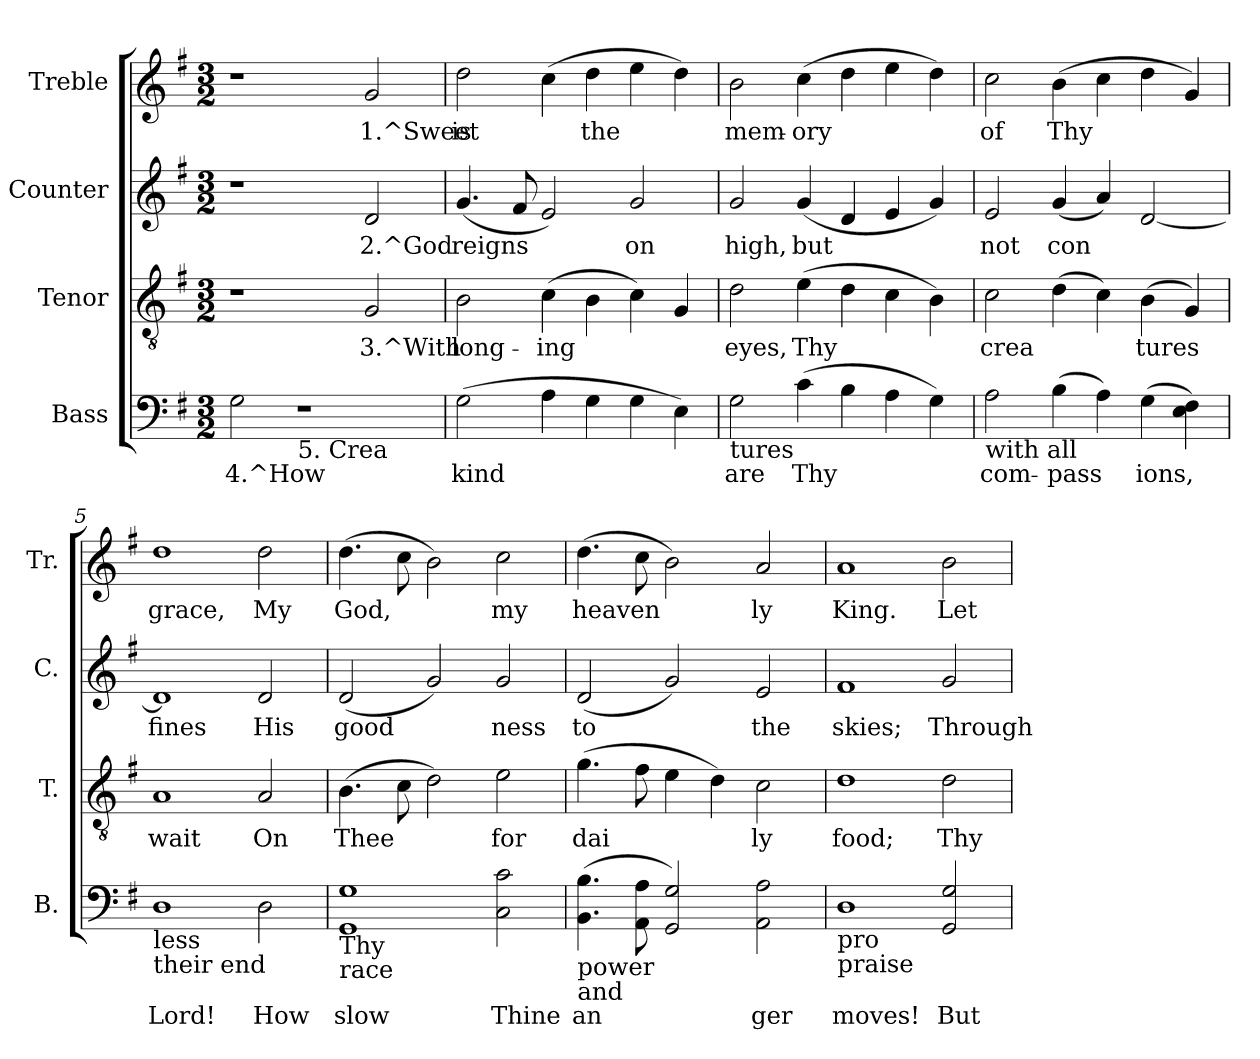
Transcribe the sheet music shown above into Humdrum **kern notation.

**kern	**text	**kern	**text	**kern	**text	**kern	**text
*part4	*part4	*part3	*part3	*part2	*part2	*part1	*part1
*staff4	*staff4	*staff3	*staff3	*staff2	*staff2	*staff1	*staff1
*I"Bass	*	*I"Tenor	*	*I"Counter	*	*I"Treble	*
*I'B.	*	*I'T.	*	*I'C.	*	*I'Tr.	*
!!LO:PB:g=z
*stria5	*	*stria5	*	*stria5	*	*stria5	*
*clefF4	*	*clefGv2	*	*clefG2	*	*clefG2	*
*k[f#]	*	*k[f#]	*	*k[f#]	*	*k[f#]	*
*G:	*	*G:	*	*G:	*	*G:	*
*M3/2	*	*M3/2	*	*M3/2	*	*M3/2	*
=1	=1	=1	=1	=1	=1	=1	=1
!	!LO:LY:b:rj	!	!	!	!	!	!
2G\	4.^How	1r	.	1r	.	1r	.
!LO:TX:b:t=5. Crea	!	!	!	!	!	!	!
1r	.	.	.	.	.	.	.
!	!	!	!LO:LY:b:rj	!	!LO:LY:b:rj	!	!LO:LY:b:rj
.	.	2G/	3.^With	2d/	2.^God	2g/	1.^Sweet
=2	=2	=2	=2	=2	=2	=2	=2
!	!LO:LY:b:rj	!	!LO:LY:b:rj	!	!LO:LY:b:rj	!	!LO:LY:b:rj
(>2G\	kind	2B\	long-	(<4.g/	reigns	2dd\	is
!	!	!	!	!	!LO:LY:b:rj	!	!
.	.	.	.	8f#/	.	.	.
!	!LO:LY:b:rj	!	!LO:LY:b:rj	!	!LO:LY:b:rj	!	!LO:LY:b:rj
4A\	.	(>4c\	-ing	2e/)	.	(>4cc\	.
!	!LO:LY:b:rj	!	!LO:LY:b:rj	!	!	!	!LO:LY:b:rj
4G\	.	4B\	.	.	.	4dd\	the
!	!LO:LY:b:rj	!	!LO:LY:b:rj	!	!LO:LY:b:rj	!	!LO:LY:b:rj
4G\	.	4c\)	.	2g/	on	4ee\	.
!	!LO:LY:b:rj	!	!LO:LY:b:rj	!	!	!	!LO:LY:b:rj
4E\)	.	4G/	.	.	.	4dd\)	.
=3	=3	=3	=3	=3	=3	=3	=3
!LO:TX:b:t=tures	!	!	!	!	!	!	!
!	!LO:LY:b:rj	!	!LO:LY:b:rj	!	!LO:LY:b:rj	!	!LO:LY:b:rj
2G\	are	2d\	eyes,	2g/	high,	2b\	mem-
!	!LO:LY:b:rj	!	!LO:LY:b:rj	!	!LO:LY:b:rj	!	!LO:LY:b:rj
(>4c\	Thy	(>4e\	Thy	(<4g/	but	(>4cc\	-ory
!	!LO:LY:b:rj	!	!LO:LY:b:rj	!	!LO:LY:b:rj	!	!LO:LY:b:rj
4B\	.	4d\	.	4d/	.	4dd\	.
!	!LO:LY:b:rj	!	!LO:LY:b:rj	!	!LO:LY:b:rj	!	!LO:LY:b:rj
4A\	.	4c\	.	4e/	.	4ee\	.
!	!LO:LY:b:rj	!	!LO:LY:b:rj	!	!LO:LY:b:rj	!	!LO:LY:b:rj
4G\)	.	4B\)	.	4g/)	.	4dd\)	.
=4	=4	=4	=4	=4	=4	=4	=4
!LO:TX:b:t=with all	!	!	!	!	!	!	!
!	!LO:LY:b:rj	!	!LO:LY:b:rj	!	!LO:LY:b:rj	!	!LO:LY:b:rj
2A\	com-	2c\	crea-	2e/	not	2cc\	of
!	!LO:LY:b:rj	!	!LO:LY:b:rj	!	!LO:LY:b:rj	!	!LO:LY:b:rj
(>4B\	-pass-	(>4d\	--	(<4g/	con-	(>4b\	Thy
!	!LO:LY:b:rj	!	!LO:LY:b:rj	!	!LO:LY:b:rj	!	!LO:LY:b:rj
4A\)	--	4c\)	--	4a/)	--	4cc\	.
!	!LO:LY:b:rj	!	!LO:LY:b:rj	!	!LO:LY:b:rj	!	!LO:LY:b:rj
(>4G\	-ions,	(>4B\	-tures	[<2d/	--	4dd\	.
!	!LO:LY:b:rj	!	!LO:LY:b:rj	!	!	!	!LO:LY:b:rj
4F#\> 4E\>)	.	4G/)	.	.	.	4g/)	.
=5	=5	=5	=5	=5	=5	=5	=5
!LO:TX:b:t=less	!	!	!	!	!	!	!
!LO:TX:b:t=their end	!	!	!	!	!	!	!
!	!LO:LY:b:rj	!	!LO:LY:b:rj	!	!LO:LY:b:rj	!	!LO:LY:b:rj
1D	Lord!	1A	wait	1d]	-fines	1dd	grace,
!	!LO:LY:b:rj	!	!LO:LY:b:rj	!	!LO:LY:b:rj	!	!LO:LY:b:rj
2D\	How	2A/	On	2d/	His	2dd\	My
!!LO:LB:g=z
=6	=6	=6	=6	=6	=6	=6	=6
!LO:TX:b:t=Thy	!	!	!	!	!	!	!
!LO:TX:b:t=race	!	!	!	!	!	!	!
!	!LO:LY:b:rj	!	!LO:LY:b:rj	!	!LO:LY:b:rj	!	!LO:LY:b:rj
1G 1GG	slow	(>4.B\	Thee	(<2d/	good-	(>4.dd\	God,
!	!	!	!LO:LY:b:rj	!	!	!	!LO:LY:b:rj
.	.	8c\	.	.	.	8cc\	.
!	!	!	!LO:LY:b:rj	!	!LO:LY:b:rj	!	!LO:LY:b:rj
.	.	2d\)	.	2g/)	--	2b\)	.
!	!LO:LY:b:rj	!	!LO:LY:b:rj	!	!LO:LY:b:rj	!	!LO:LY:b:rj
2c\ 2C\	Thine	2e\	for	2g/	-ness	2cc\	my
=7	=7	=7	=7	=7	=7	=7	=7
!LO:TX:b:t=power	!	!	!	!	!	!	!
!LO:TX:b:t=and	!	!	!	!	!	!	!
!	!LO:LY:b:rj	!	!LO:LY:b:rj	!	!LO:LY:b:rj	!	!LO:LY:b:rj
(>4.B\ 4.BB\	an-	(>4.g\	dai-	(<2d/	to	(>4.dd\	heaven-
!	!LO:LY:b:rj	!	!LO:LY:b:rj	!	!	!	!LO:LY:b:rj
8A\ 8AA\	--	8f#\	--	.	.	8cc\	--
!	!LO:LY:b:rj	!	!LO:LY:b:rj	!	!LO:LY:b:rj	!	!LO:LY:b:rj
2G/ 2GG/)	--	4e\	--	2g/)	.	2b\)	--
!	!	!	!LO:LY:b:rj	!	!	!	!
.	.	4d\)	--	.	.	.	.
!	!LO:LY:b:rj	!	!LO:LY:b:rj	!	!LO:LY:b:rj	!	!LO:LY:b:rj
2A\ 2AA\	-ger	2c\	-ly	2e/	the	2a/	-ly
=8	=8	=8	=8	=8	=8	=8	=8
!LO:TX:b:t=pro	!	!	!	!	!	!	!
!LO:TX:b:t=praise	!	!	!	!	!	!	!
!	!LO:LY:b:rj	!	!LO:LY:b:rj	!	!LO:LY:b:rj	!	!LO:LY:b:rj
1D	moves!	1d	food;	1f#	skies;	1a	King.
!	!LO:LY:b:rj	!	!LO:LY:b:rj	!	!LO:LY:b:rj	!	!LO:LY:b:rj
2G/ 2GG/	But	2d\	Thy	2g/	Through	2b\	Let
=	=	=	=	=	=	=	=
*-	*-	*-	*-	*-	*-	*-	*-
